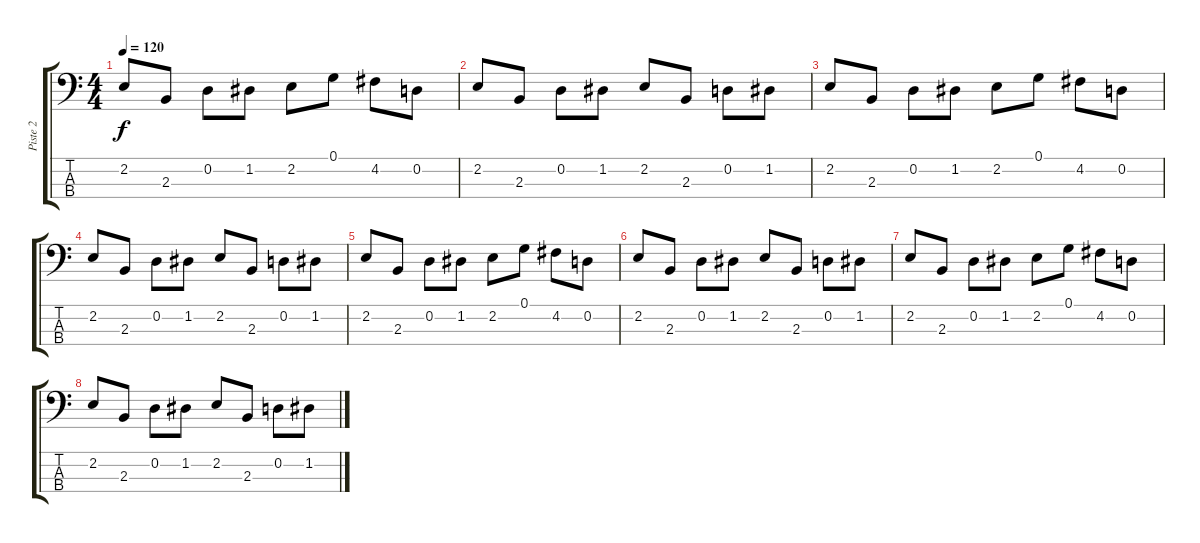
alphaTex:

\track ("Piste 2" "Piste 2") {instrument electricbassfinger}
\staff {score tabs}
\tuning (G2 D2 A1 E1) {hide}
\ts (4 4)
\tempo 120
\clef f4
\ks c
2.2.8{dy f} 2.3.8 0.2.8 1.2.8 2.2.8 0.1.8 4.2.8 0.2.8 |
2.2.8 2.3.8 0.2.8 1.2.8 2.2.8 2.3.8 0.2.8 1.2.8 |
2.2.8 2.3.8 0.2.8 1.2.8 2.2.8 0.1.8 4.2.8 0.2.8 |
2.2.8 2.3.8 0.2.8 1.2.8 2.2.8 2.3.8 0.2.8 1.2.8 |
2.2.8 2.3.8 0.2.8 1.2.8 2.2.8 0.1.8 4.2.8 0.2.8 |
2.2.8 2.3.8 0.2.8 1.2.8 2.2.8 2.3.8 0.2.8 1.2.8 |
2.2.8 2.3.8 0.2.8 1.2.8 2.2.8 0.1.8 4.2.8 0.2.8 |
2.2.8 2.3.8 0.2.8 1.2.8 2.2.8 2.3.8 0.2.8 1.2.8
